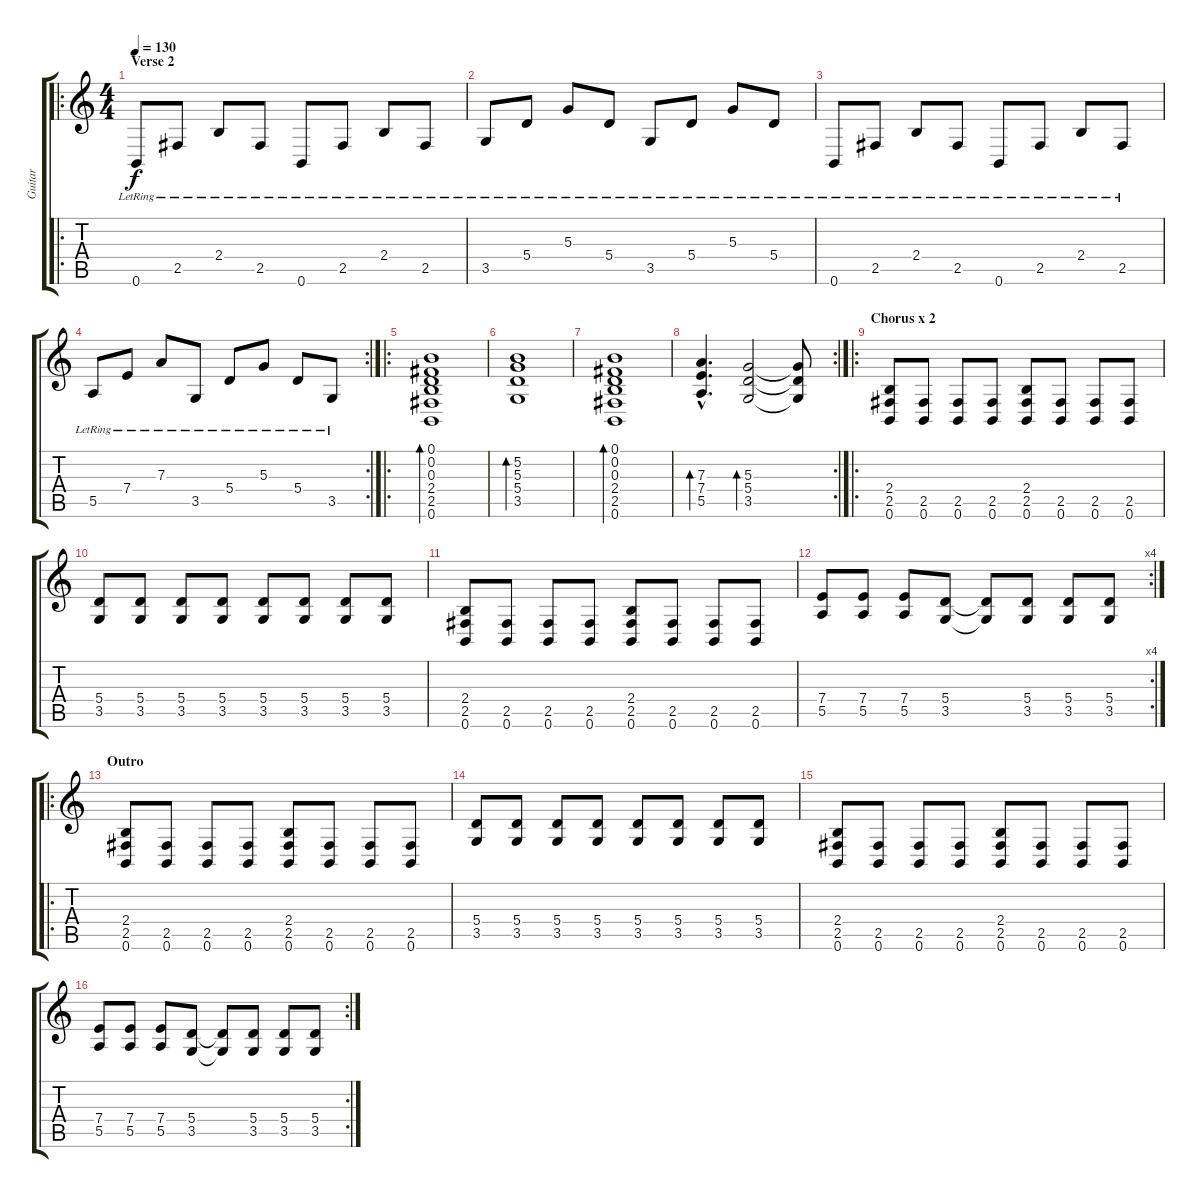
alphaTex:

\track ("Guitar" "Guitar") {instrument electricguitarclean}
\staff {score tabs}
\tuning (B3 Gb3 D3 A2 E2 B1) {hide}
\ro
\ts (4 4)
\section ("" "Verse 2")
\tempo 130
\clef g2
\ks c
0.6{lr}.8{dy f instrument electricguitarclean} 2.5{lr}.8 2.4{lr}.8 2.5{lr}.8 0.6{lr}.8 2.5{lr}.8 2.4{lr}.8 2.5{lr}.8 |
3.5{lr}.8 5.4{lr}.8 5.3{lr}.8 5.4{lr}.8 3.5{lr}.8 5.4{lr}.8 5.3{lr}.8 5.4{lr}.8 |
0.6{lr}.8 2.5{lr}.8 2.4{lr}.8 2.5{lr}.8 0.6{lr}.8 2.5{lr}.8 2.4{lr}.8 2.5{lr}.8 |
\rc 2
5.5{lr}.8 7.4{lr}.8 7.3{lr}.8 3.5{lr}.8 5.4{lr}.8 5.3{lr}.8 5.4{lr}.8 3.5{lr}.8 |
\ro
(0.1 0.2 0.3 2.4 2.5 0.6).1{bd 480} |
(5.2 5.3 5.4 3.5).1{bd 480} |
(0.1 0.2 0.3 2.4 2.5 0.6).1{bd 480} |
\rc 2
(7.3{hac} 7.4{hac} 5.5{hac}).4{d bd 480} (5.3 5.4 3.5).2{bd 480} (5.3{t} 5.4{t} 3.5{t}).8 |
\ro
\section ("" "Chorus x 2")
(2.4 2.5 0.6).8{instrument distortionguitar} (2.5 0.6).8 (2.5 0.6).8 (2.5 0.6).8 (2.4 2.5 0.6).8 (2.5 0.6).8 (2.5 0.6).8 (2.5 0.6).8 |
(5.4 3.5).8 (5.4 3.5).8 (5.4 3.5).8 (5.4 3.5).8 (5.4 3.5).8 (5.4 3.5).8 (5.4 3.5).8 (5.4 3.5).8 |
(2.4 2.5 0.6).8{instrument distortionguitar} (2.5 0.6).8 (2.5 0.6).8 (2.5 0.6).8 (2.4 2.5 0.6).8 (2.5 0.6).8 (2.5 0.6).8 (2.5 0.6).8 |
\rc 4
(7.4 5.5).8 (7.4 5.5).8 (7.4 5.5).8 (5.4 3.5).8 (5.4{t} 3.5{t}).8 (5.4 3.5).8 (5.4 3.5).8 (5.4 3.5).8 |
\ro
\section ("" "Outro")
(2.4 2.5 0.6).8{instrument distortionguitar} (2.5 0.6).8 (2.5 0.6).8 (2.5 0.6).8 (2.4 2.5 0.6).8 (2.5 0.6).8 (2.5 0.6).8 (2.5 0.6).8 |
(5.4 3.5).8 (5.4 3.5).8 (5.4 3.5).8 (5.4 3.5).8 (5.4 3.5).8 (5.4 3.5).8 (5.4 3.5).8 (5.4 3.5).8 |
(2.4 2.5 0.6).8{instrument distortionguitar} (2.5 0.6).8 (2.5 0.6).8 (2.5 0.6).8 (2.4 2.5 0.6).8 (2.5 0.6).8 (2.5 0.6).8 (2.5 0.6).8 |
\rc 2
(7.4 5.5).8 (7.4 5.5).8 (7.4 5.5).8 (5.4 3.5).8 (5.4{t} 3.5{t}).8 (5.4 3.5).8 (5.4 3.5).8 (5.4 3.5).8
